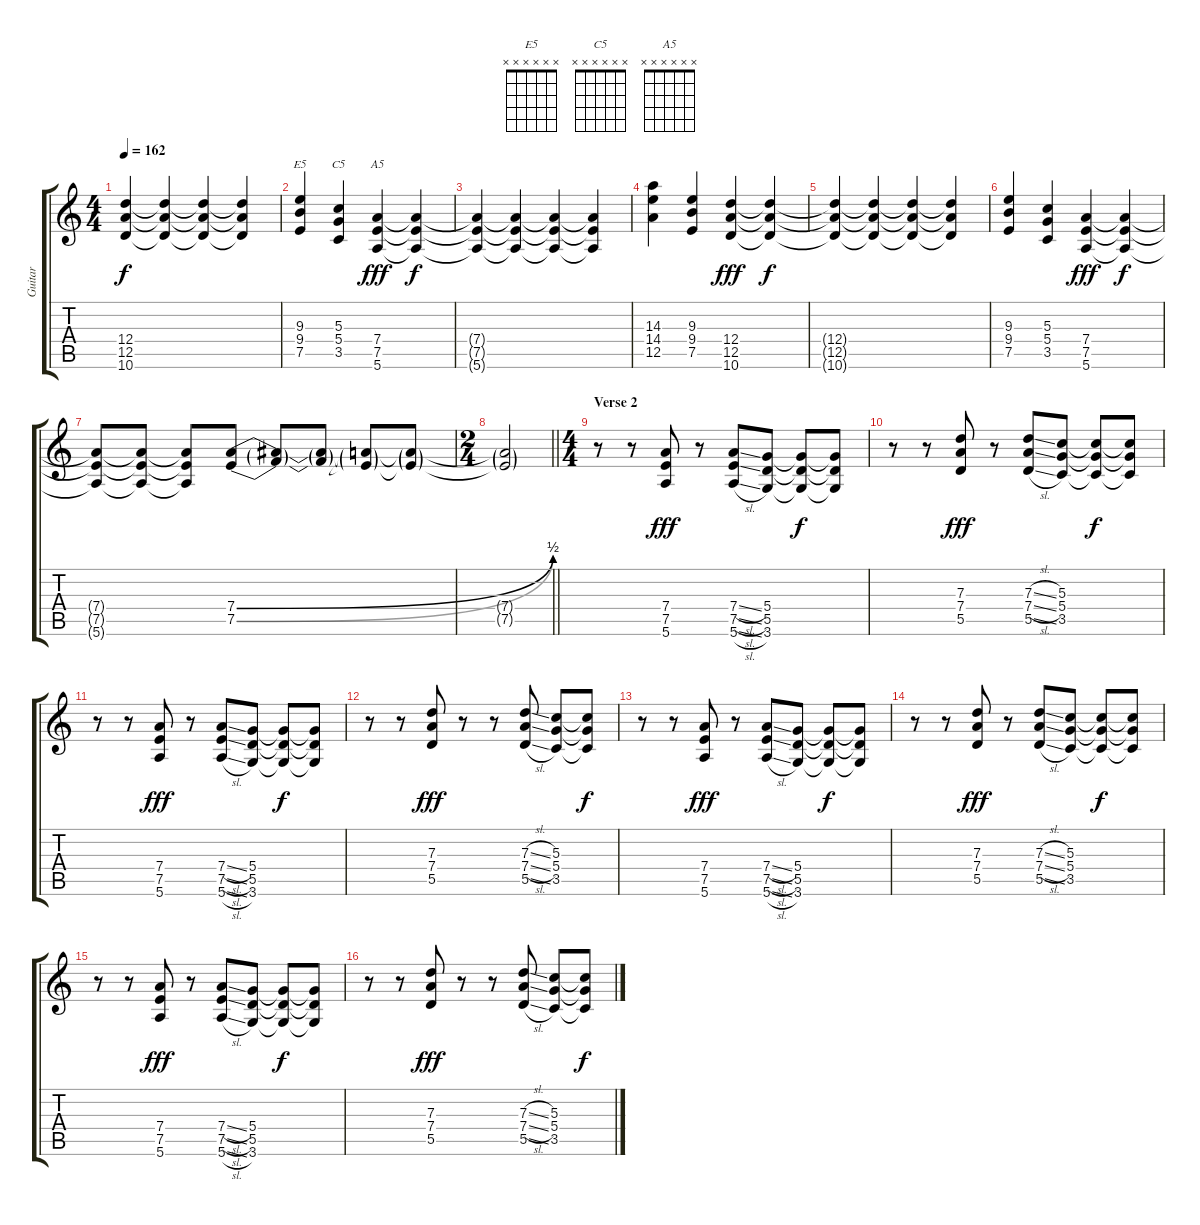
\track ("Guitar" "Guitar") {instrument overdrivenguitar}
\staff {score tabs}
\tuning (E4 B3 G3 D3 A2 E2) {hide}
\chord ("E5" x x x x x x)
\chord ("C5" x x x x x x)
\chord ("A5" x x x x x x)
\ts (4 4)
\tempo 162
\clef g2
\ks c
(12.4{t} 12.5{t} 10.6{t}).4{dy f} (12.4{t} 12.5{t} 10.6{t}).4 (12.4{t} 12.5{t} 10.6{t}).4 (12.4{t} 12.5{t} 10.6{t}).4 |
(9.3 9.4 7.5).4{ch "E5"} (5.3 5.4 3.5).4{ch "C5"} (7.4 7.5 5.6).4{ch "A5" dy fff} (7.4{t} 7.5{t} 5.6{t}).4{dy f} |
(7.4{t} 7.5{t} 5.6{t}).4 (7.4{t} 7.5{t} 5.6{t}).4 (7.4{t} 7.5{t} 5.6{t}).4 (7.4{t} 7.5{t} 5.6{t}).4 |
(14.3 14.4 12.5).4 (9.3 9.4 7.5).4 (12.4 12.5 10.6).4{dy fff} (12.4{t} 12.5{t} 10.6{t}).4{dy f} |
(12.4{t} 12.5{t} 10.6{t}).4 (12.4{t} 12.5{t} 10.6{t}).4 (12.4{t} 12.5{t} 10.6{t}).4 (12.4{t} 12.5{t} 10.6{t}).4 |
(9.3 9.4 7.5).4 (5.3 5.4 3.5).4 (7.4 7.5 5.6).4{dy fff} (7.4{t} 7.5{t} 5.6{t}).4{dy f} |
(7.4{t} 7.5{t} 5.6{t}).8 (7.4{t} 7.5{t} 5.6{t}).8 (7.4{t} 7.5{t} 5.6{t}).8 (7.4{be (bend 0 0 60 2)} 7.5{be (bend 0 0 60 2)}).8 (7.4{t} 7.5{t}).8 (7.4{t} 7.5{t}).8 (7.4{t} 7.5{t}).8 (7.4{t} 7.5{t}).8 |
\ts (2 4)
\barLineRight lightlight
(7.4{t} 7.5{t}).2 |
\ts (4 4)
\section ("" "Verse 2")
r.8 r.8 (7.4 7.5 5.6).8{dy fff} r.8 (7.4{sl} 7.5{sl} 5.6{sl}).8 (5.4 5.5 3.6).8 (5.4{t} 5.5{t} 3.6{t}).8{dy f} (5.4{t} 5.5{t} 3.6{t}).8 |
r.8 r.8 (7.3 7.4 5.5).8{dy fff} r.8 (7.3{sl} 7.4{sl} 5.5{sl}).8 (5.3 5.4 3.5).8 (5.3{t} 5.4{t} 3.5{t}).8{dy f} (5.3{t} 5.4{t} 3.5{t}).8 |
r.8 r.8 (7.4 7.5 5.6).8{dy fff} r.8 (7.4{sl} 7.5{sl} 5.6{sl}).8 (5.4 5.5 3.6).8 (5.4{t} 5.5{t} 3.6{t}).8{dy f} (5.4{t} 5.5{t} 3.6{t}).8 |
r.8 r.8 (7.3 7.4 5.5).8{dy fff} r.8 r.8 (7.3{sl} 7.4{sl} 5.5{sl}).8 (5.3 5.4 3.5).8 (5.3{t} 5.4{t} 3.5{t}).8{dy f} |
r.8 r.8 (7.4 7.5 5.6).8{dy fff} r.8 (7.4{sl} 7.5{sl} 5.6{sl}).8 (5.4 5.5 3.6).8 (5.4{t} 5.5{t} 3.6{t}).8{dy f} (5.4{t} 5.5{t} 3.6{t}).8 |
r.8 r.8 (7.3 7.4 5.5).8{dy fff} r.8 (7.3{sl} 7.4{sl} 5.5{sl}).8 (5.3 5.4 3.5).8 (5.3{t} 5.4{t} 3.5{t}).8{dy f} (5.3{t} 5.4{t} 3.5{t}).8 |
r.8 r.8 (7.4 7.5 5.6).8{dy fff} r.8 (7.4{sl} 7.5{sl} 5.6{sl}).8 (5.4 5.5 3.6).8 (5.4{t} 5.5{t} 3.6{t}).8{dy f} (5.4{t} 5.5{t} 3.6{t}).8 |
r.8 r.8 (7.3 7.4 5.5).8{dy fff} r.8 r.8 (7.3{sl} 7.4{sl} 5.5{sl}).8 (5.3 5.4 3.5).8 (5.3{t} 5.4{t} 3.5{t}).8{dy f}
